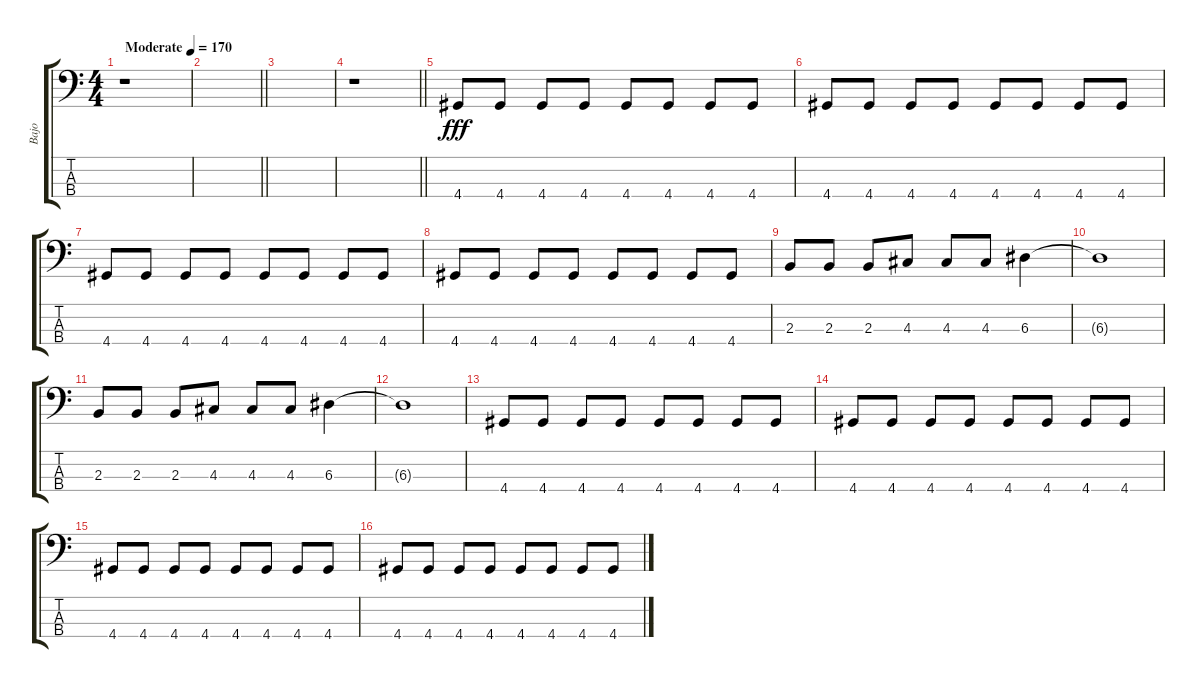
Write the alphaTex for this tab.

\track ("Bajo" "Bajo") {instrument electricbassfinger}
\staff {score tabs}
\tuning (G2 D2 A1 E1) {hide}
\ts (4 4)
\tempo (170 "Moderate")
\clef f4
\ks c
r.1{dy fff instrument electricbassfinger} |
\barLineRight lightlight
|
|
\barLineRight lightlight
r.1 |
4.4.8 4.4.8 4.4.8 4.4.8 4.4.8 4.4.8 4.4.8 4.4.8 |
4.4.8 4.4.8 4.4.8 4.4.8 4.4.8 4.4.8 4.4.8 4.4.8 |
4.4.8 4.4.8 4.4.8 4.4.8 4.4.8 4.4.8 4.4.8 4.4.8 |
4.4.8 4.4.8 4.4.8 4.4.8 4.4.8 4.4.8 4.4.8 4.4.8 |
2.3.8 2.3.8 2.3.8 4.3.8 4.3.8 4.3.8 6.3.4 |
6.3{t}.1 |
2.3.8 2.3.8 2.3.8 4.3.8 4.3.8 4.3.8 6.3.4 |
6.3{t}.1 |
4.4.8 4.4.8 4.4.8 4.4.8 4.4.8 4.4.8 4.4.8 4.4.8 |
4.4.8 4.4.8 4.4.8 4.4.8 4.4.8 4.4.8 4.4.8 4.4.8 |
4.4.8 4.4.8 4.4.8 4.4.8 4.4.8 4.4.8 4.4.8 4.4.8 |
4.4.8 4.4.8 4.4.8 4.4.8 4.4.8 4.4.8 4.4.8 4.4.8
